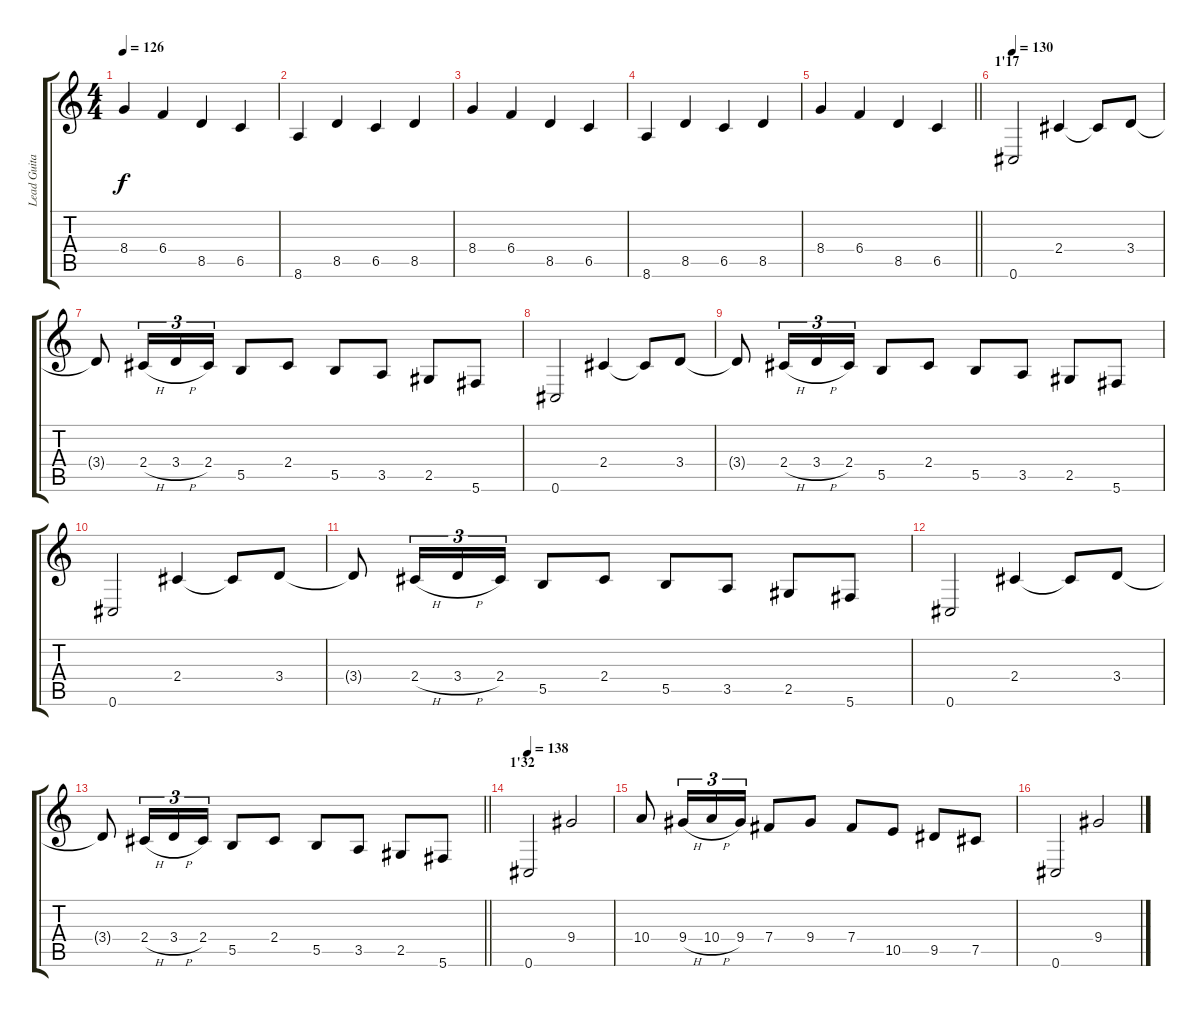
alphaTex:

\track ("Lead Guitar" "Lead Guita") {instrument overdrivenguitar}
\staff {score tabs}
\tuning (Db4 Ab3 E3 B2 Gb2 Db2) {hide}
\ts (4 4)
\tempo 126
\clef g2
\ks c
8.4.4{dy f} 6.4.4 8.5.4 6.5.4 |
8.6.4 8.5.4 6.5.4 8.5.4 |
8.4.4 6.4.4 8.5.4 6.5.4 |
8.6.4 8.5.4 6.5.4 8.5.4 |
\barLineRight lightlight
8.4.4 6.4.4 8.5.4 6.5.4 |
\section ("" "1'17")
\tempo 130
0.6.2{balance 4 instrument overdrivenguitar} 2.4.4 2.4{t}.8 3.4.8 |
3.4{t}.8 2.4{h}.16{tu (3 2)} 3.4{h}.16{tu (3 2)} 2.4.16{tu (3 2)} 5.5.8 2.4.8 5.5.8 3.5.8 2.5.8 5.6.8 |
0.6.2 2.4.4 2.4{t}.8 3.4.8 |
3.4{t}.8 2.4{h}.16{tu (3 2)} 3.4{h}.16{tu (3 2)} 2.4.16{tu (3 2)} 5.5.8 2.4.8 5.5.8 3.5.8 2.5.8 5.6.8 |
0.6.2 2.4.4 2.4{t}.8 3.4.8 |
3.4{t}.8 2.4{h}.16{tu (3 2)} 3.4{h}.16{tu (3 2)} 2.4.16{tu (3 2)} 5.5.8 2.4.8 5.5.8 3.5.8 2.5.8 5.6.8 |
0.6.2 2.4.4 2.4{t}.8 3.4.8 |
\barLineRight lightlight
3.4{t}.8 2.4{h}.16{tu (3 2)} 3.4{h}.16{tu (3 2)} 2.4.16{tu (3 2)} 5.5.8 2.4.8 5.5.8 3.5.8 2.5.8 5.6.8 |
\section ("" "1'32")
\tempo 138
0.6.2 9.4.2 |
10.4.8 9.4{h}.16{tu (3 2)} 10.4{h}.16{tu (3 2)} 9.4.16{tu (3 2)} 7.4.8 9.4.8 7.4.8 10.5.8 9.5.8 7.5.8 |
0.6.2 9.4.2
